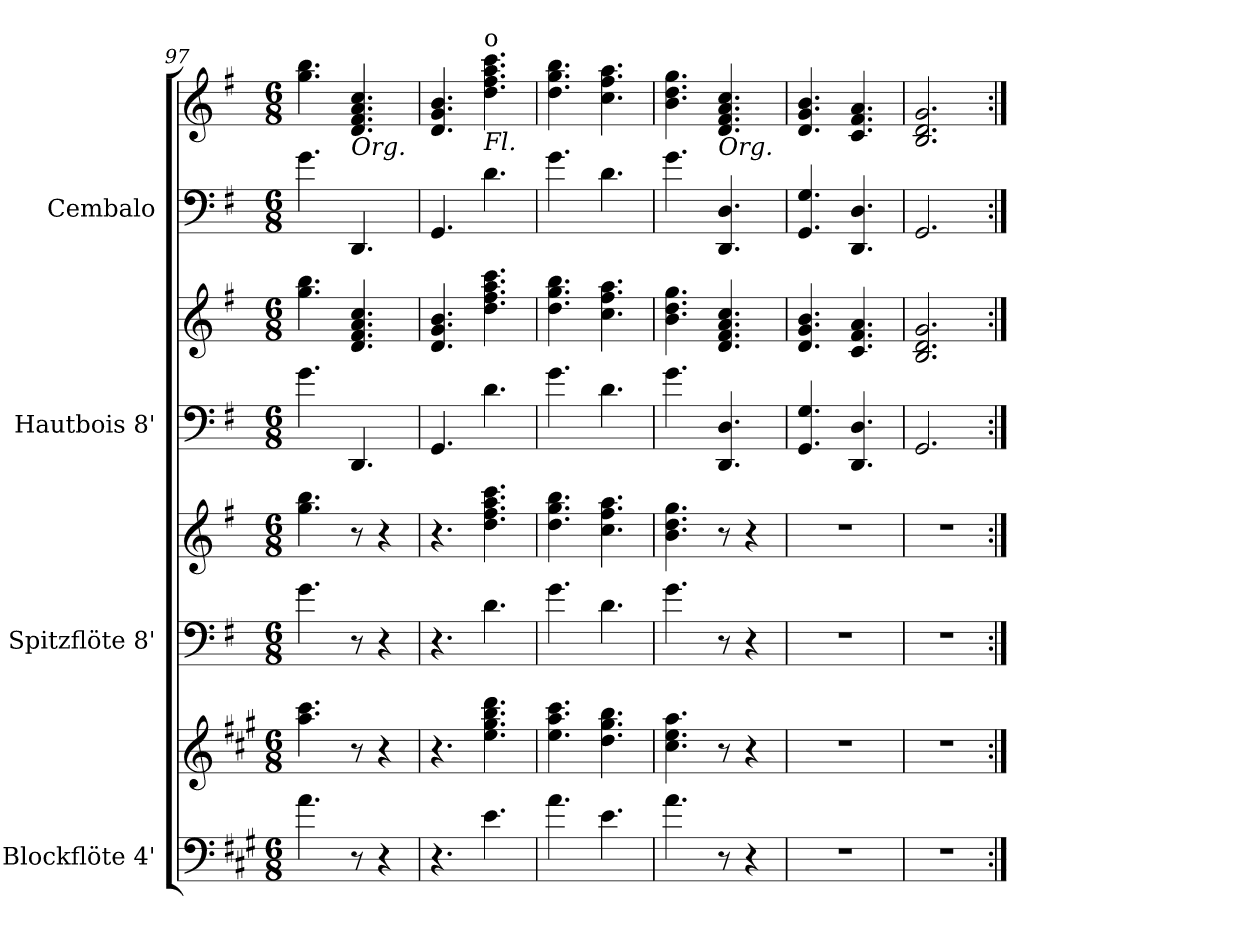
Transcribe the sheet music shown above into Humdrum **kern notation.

**kern	**kern	**kern	**kern	**kern	**kern	**kern	**kern
*part4	*part4	*part3	*part3	*part2	*part2	*part1	*part1
*staff8	*staff7	*staff6	*staff5	*staff4	*staff3	*staff2	*staff1
*I"Blockflöte 4'	*	*I"Spitzflöte 8'	*	*I"Hautbois 8'	*	*I"Cembalo	*
*I'B 4'	*	*I'S 8'	*	*I'H 8'	*	*	*
!!LO:LB:g=z
*clefF4	*clefG2	*clefF4	*clefG2	*clefF4	*clefG2	*clefF4	*clefG2
*ITrd1c2	*ITrd1c2	*	*	*	*	*	*
*k[f#]	*k[f#]	*k[f#]	*k[f#]	*k[f#]	*k[f#]	*k[f#]	*k[f#]
*M6/8	*M6/8	*M6/8	*M6/8	*M6/8	*M6/8	*M6/8	*M6/8
=97	=97	=97	=97	=97	=97	=97	=97
4.g\	4.gg\ 4.bb\	4.g\	4.gg\ 4.bb\	4.g\	4.gg\ 4.bb\	4.g\	4.gg\ 4.bb\
!	!	!	!	!	!	!	!LO:TX:b:i:t=Org.
8r	8r	8r	8r	4.DD/	4.d/ 4.f#/ 4.a/ 4.cc/	4.DD/	4.d/ 4.f#/ 4.a/ 4.cc/
4r	4r	4r	4r	.	.	.	.
=98	=98	=98	=98	=98	=98	=98	=98
4.r	4.r	4.r	4.r	4.GG/	4.d/ 4.g/ 4.b/	4.GG/	4.d/ 4.g/ 4.b/
!	!	!	!	!	!	!	!LO:TX:b:i:t=Fl.
!	!	!	!	!	!	!	!LO:TX:t=o
4.d\	4.dd\ 4.ff#\ 4.aa\ 4.ccc\	4.d\	4.dd\ 4.ff#\ 4.aa\ 4.ccc\	4.d\	4.dd\ 4.ff#\ 4.aa\ 4.ccc\	4.d\	4.dd\ 4.ff#\ 4.aa\ 4.ccc\
=99	=99	=99	=99	=99	=99	=99	=99
4.g\	4.dd\ 4.gg\ 4.bb\	4.g\	4.dd\ 4.gg\ 4.bb\	4.g\	4.dd\ 4.gg\ 4.bb\	4.g\	4.dd\ 4.gg\ 4.bb\
4.d\	4.cc\ 4.ff#\ 4.aa\	4.d\	4.cc\ 4.ff#\ 4.aa\	4.d\	4.cc\ 4.ff#\ 4.aa\	4.d\	4.cc\ 4.ff#\ 4.aa\
=100	=100	=100	=100	=100	=100	=100	=100
4.g\	4.b\ 4.dd\ 4.gg\	4.g\	4.b\ 4.dd\ 4.gg\	4.g\	4.b\ 4.dd\ 4.gg\	4.g\	4.b\ 4.dd\ 4.gg\
!	!	!	!	!	!	!	!LO:TX:b:i:t=Org.
8r	8r	8r	8r	4.DD/ 4.D/	4.d/ 4.f#/ 4.a/ 4.cc/	4.DD/ 4.D/	4.d/ 4.f#/ 4.a/ 4.cc/
4r	4r	4r	4r	.	.	.	.
=101	=101	=101	=101	=101	=101	=101	=101
2.r	2.r	2.r	2.r	4.GG/ 4.G/	4.d/ 4.g/ 4.b/	4.GG/ 4.G/	4.d/ 4.g/ 4.b/
.	.	.	.	4.DD/ 4.D/	4.c/ 4.f#/ 4.a/	4.DD/ 4.D/	4.c/ 4.f#/ 4.a/
=102	=102	=102	=102	=102	=102	=102	=102
2.r	2.r	2.r	2.r	2.GG/	2.B/ 2.d/ 2.g/	2.GG/	2.B/ 2.d/ 2.g/
=:|!	=:|!	=:|!	=:|!	=:|!	=:|!	=:|!	=:|!
*-	*-	*-	*-	*-	*-	*-	*-
